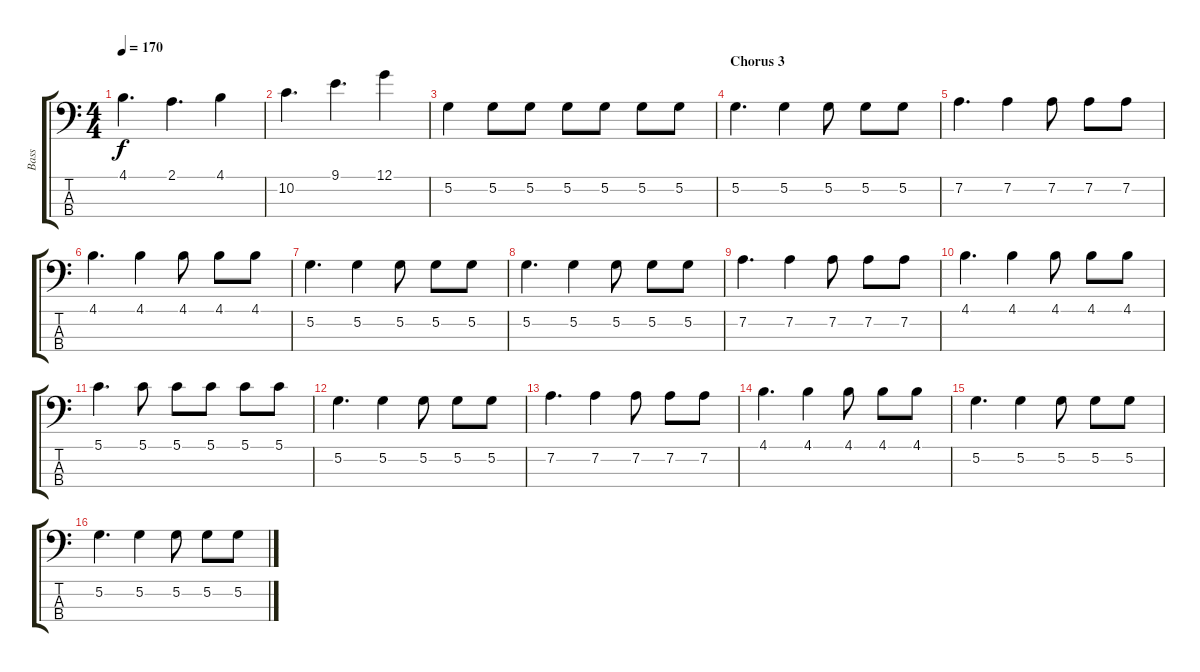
\track ("Bass" "Bass") {instrument electricbassfinger}
\staff {score tabs}
\tuning (G2 D2 A1 E1) {hide}
\ts (4 4)
\tempo 170
\clef f4
\ks c
4.1.4{d dy f} 2.1.4{d} 4.1.4 |
10.2.4{d} 9.1.4{d} 12.1.4 |
5.2.4 5.2.8 5.2.8 5.2.8 5.2.8 5.2.8 5.2.8 |
\section ("" "Chorus 3")
5.2.4{d} 5.2.4 5.2.8 5.2.8 5.2.8 |
7.2.4{d} 7.2.4 7.2.8 7.2.8 7.2.8 |
4.1.4{d} 4.1.4 4.1.8 4.1.8 4.1.8 |
5.2.4{d} 5.2.4 5.2.8 5.2.8 5.2.8 |
5.2.4{d} 5.2.4 5.2.8 5.2.8 5.2.8 |
7.2.4{d} 7.2.4 7.2.8 7.2.8 7.2.8 |
4.1.4{d} 4.1.4 4.1.8 4.1.8 4.1.8 |
5.1.4{d} 5.1.8 5.1.8 5.1.8 5.1.8 5.1.8 |
5.2.4{d} 5.2.4 5.2.8 5.2.8 5.2.8 |
7.2.4{d} 7.2.4 7.2.8 7.2.8 7.2.8 |
4.1.4{d} 4.1.4 4.1.8 4.1.8 4.1.8 |
5.2.4{d} 5.2.4 5.2.8 5.2.8 5.2.8 |
5.2.4{d} 5.2.4 5.2.8 5.2.8 5.2.8
